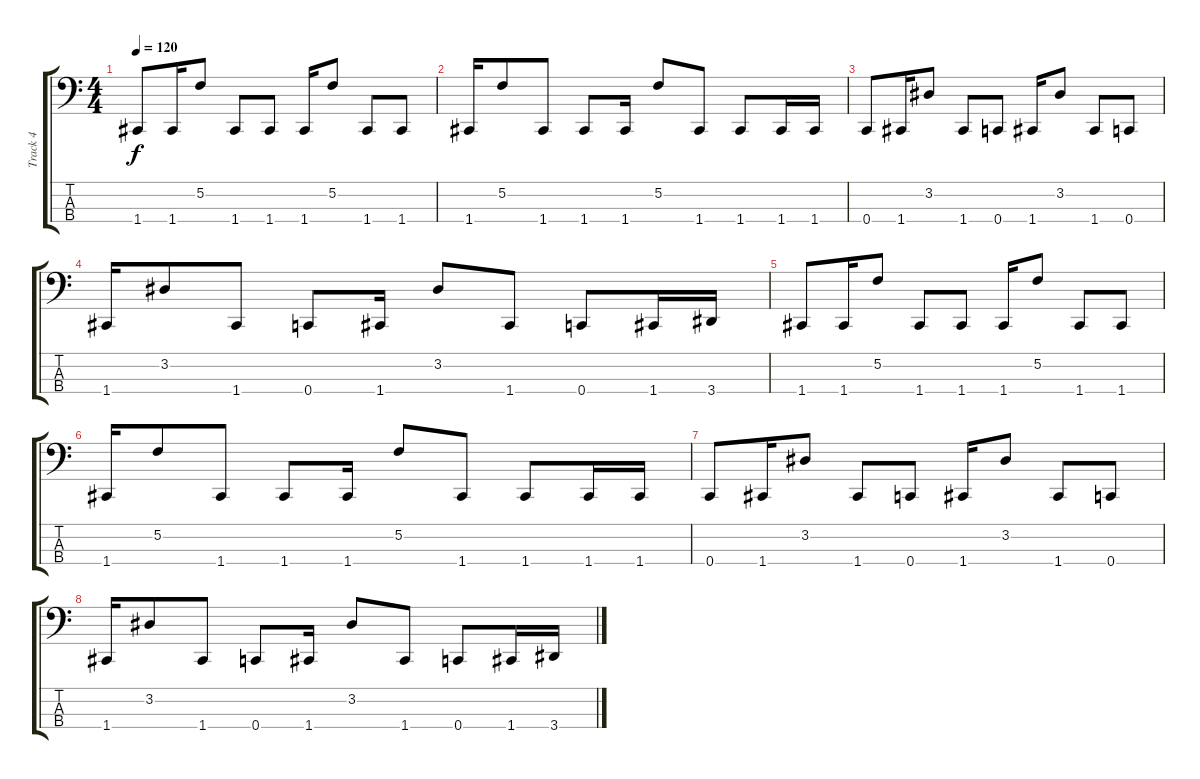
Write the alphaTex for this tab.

\track ("Track 4" "Track 4") {instrument electricbasspick}
\staff {score tabs}
\tuning (F2 C2 G1 C1) {hide}
\ts (4 4)
\tempo 120
\clef f4
\ks c
1.4.8{dy f} 1.4.16 5.2.8 1.4.8 1.4.8 1.4.16 5.2.8 1.4.8 1.4.8 |
1.4.16 5.2.8 1.4.8 1.4.8 1.4.16 5.2.8 1.4.8 1.4.8 1.4.16 1.4.16 |
0.4.8 1.4.16 3.2.8 1.4.8 0.4.8 1.4.16 3.2.8 1.4.8 0.4.8 |
1.4.16 3.2.8 1.4.8 0.4.8 1.4.16 3.2.8 1.4.8 0.4.8 1.4.16 3.4.16 |
1.4.8 1.4.16 5.2.8 1.4.8 1.4.8 1.4.16 5.2.8 1.4.8 1.4.8 |
1.4.16 5.2.8 1.4.8 1.4.8 1.4.16 5.2.8 1.4.8 1.4.8 1.4.16 1.4.16 |
0.4.8 1.4.16 3.2.8 1.4.8 0.4.8 1.4.16 3.2.8 1.4.8 0.4.8 |
1.4.16 3.2.8 1.4.8 0.4.8 1.4.16 3.2.8 1.4.8 0.4.8 1.4.16 3.4.16
